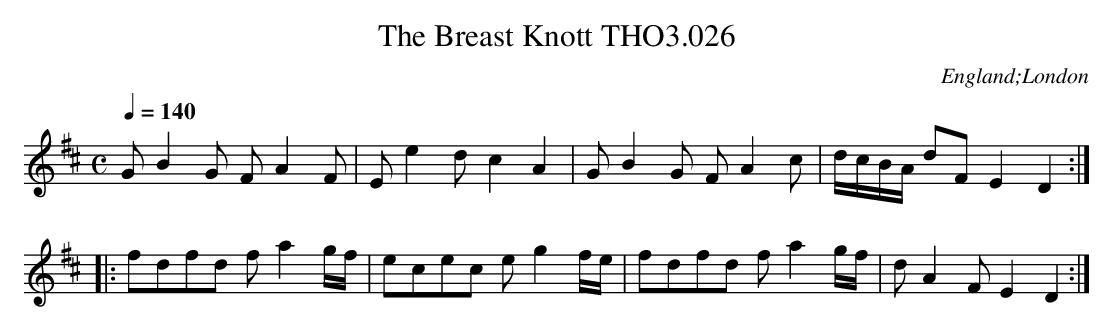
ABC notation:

X:1
T:Breast Knott THO3.026, The
O:England;London
M:C
L:1/8
Q:1/4=140
K:D
G B2 G F A2 F|E e2 d c2A2|G B2 G F A2 c|d/c/B/A/ dF E2D2:|
|:fdfd f a2 g/f/|ecec e g2 f/e/|fdfd f a2 g/f/|d A2 F E2D2:|
